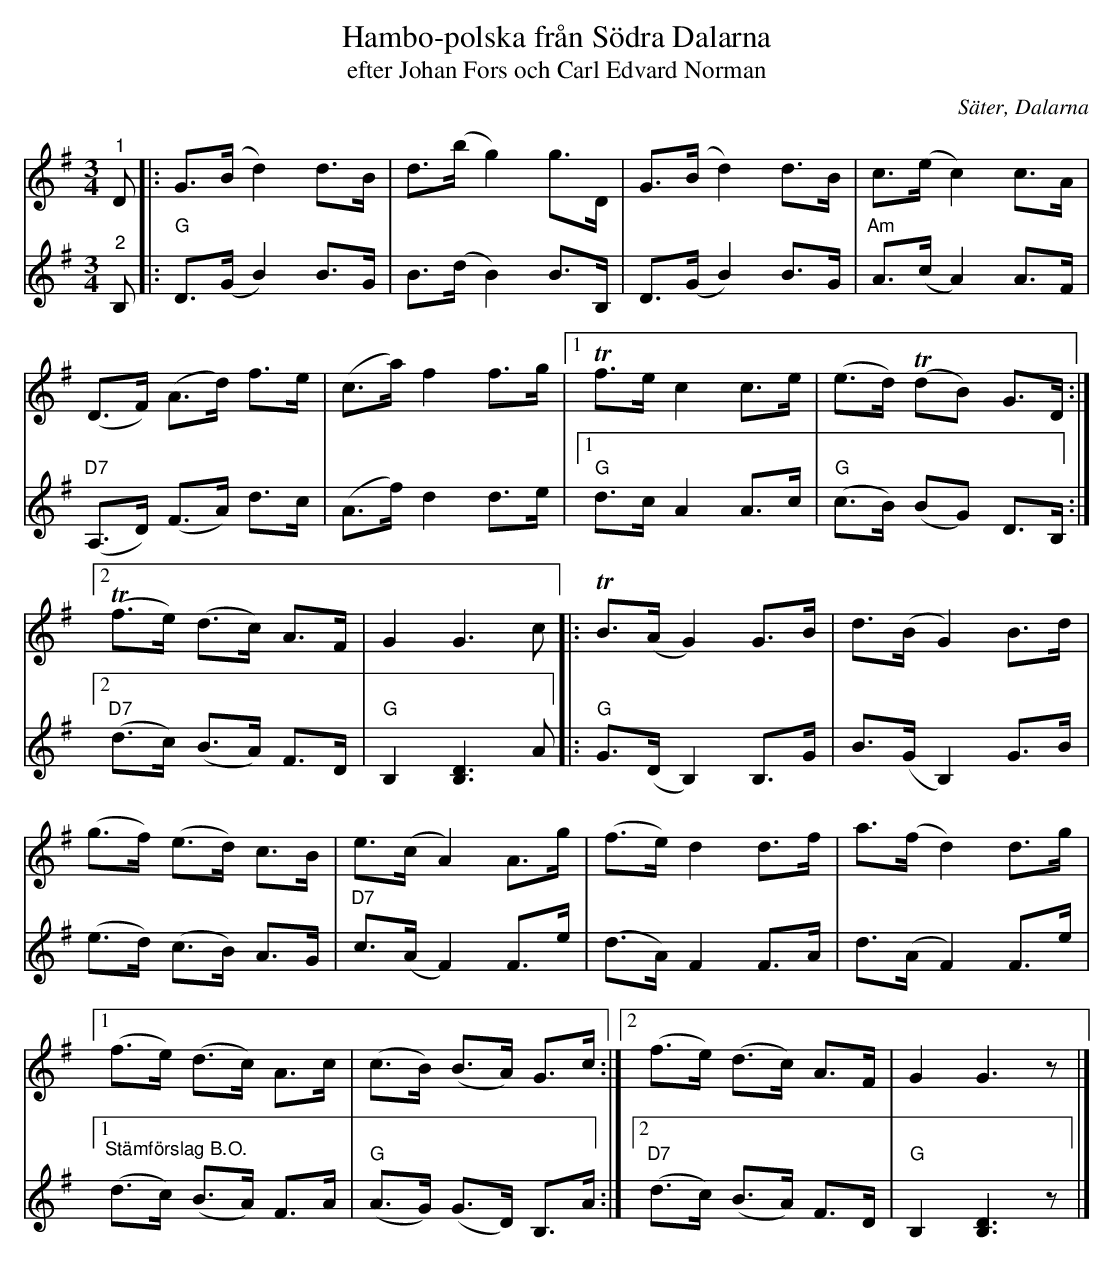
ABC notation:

X:1
T:Hambo-polska från Södra Dalarna
T:efter Johan Fors och Carl Edvard Norman
O:Säter, Dalarna
L:1/8
M:3/4
K:G
V:1
"^1" D |: G>(B d2) d>B | d>(b g2) g>D | G>(B d2) d>B | c>(e c2) c>A |
(D>F) (A>d) f>e | (c>a) f2 f>g |1T f>e c2 c>e | (e>d)T (dB) G>D :|2
T (f>e) (d>c) A>F | G2 G3 c |: T B>(A G2) G>B | d>(B G2) B>d |
(g>f) (e>d) c>B | e>(c A2) A>g | (f>e) d2 d>f | a>(f d2) d>g |1
(f>e) (d>c) A>c | (c>B) (B>A) G>c :|2 (f>e) (d>c) A>F | G2 G3 z |]
V:2
"^2" B, |: "G" D>(G B2) B>G | B>(d B2) B>B, | D>(G B2) B>G | "Am" A>(c A2) A>F |
"D7" (A,>D) (F>A) d>c | (A>f) d2 d>e |1 "G" d>c A2 A>c |"G" (c>B) (BG) D>B, :|2
"D7" (d>c) (B>A) F>D |"G" B,2 [B,D]3 A |: "G" G>(D B,2) B,>G | B>(G B,2) G>B |
(e>d) (c>B) A>G | "D7" c>(A F2) F>e | (d>A) F2 F>A | d>(A F2) F>e |1
"^Stämförslag B.O." (d>c) (B>A) F>A | "G" (A>G) (G>D) B,>A :|2 "D7" (d>c) (B>A) F>D | "G" B,2 [B,D]3 z |]
